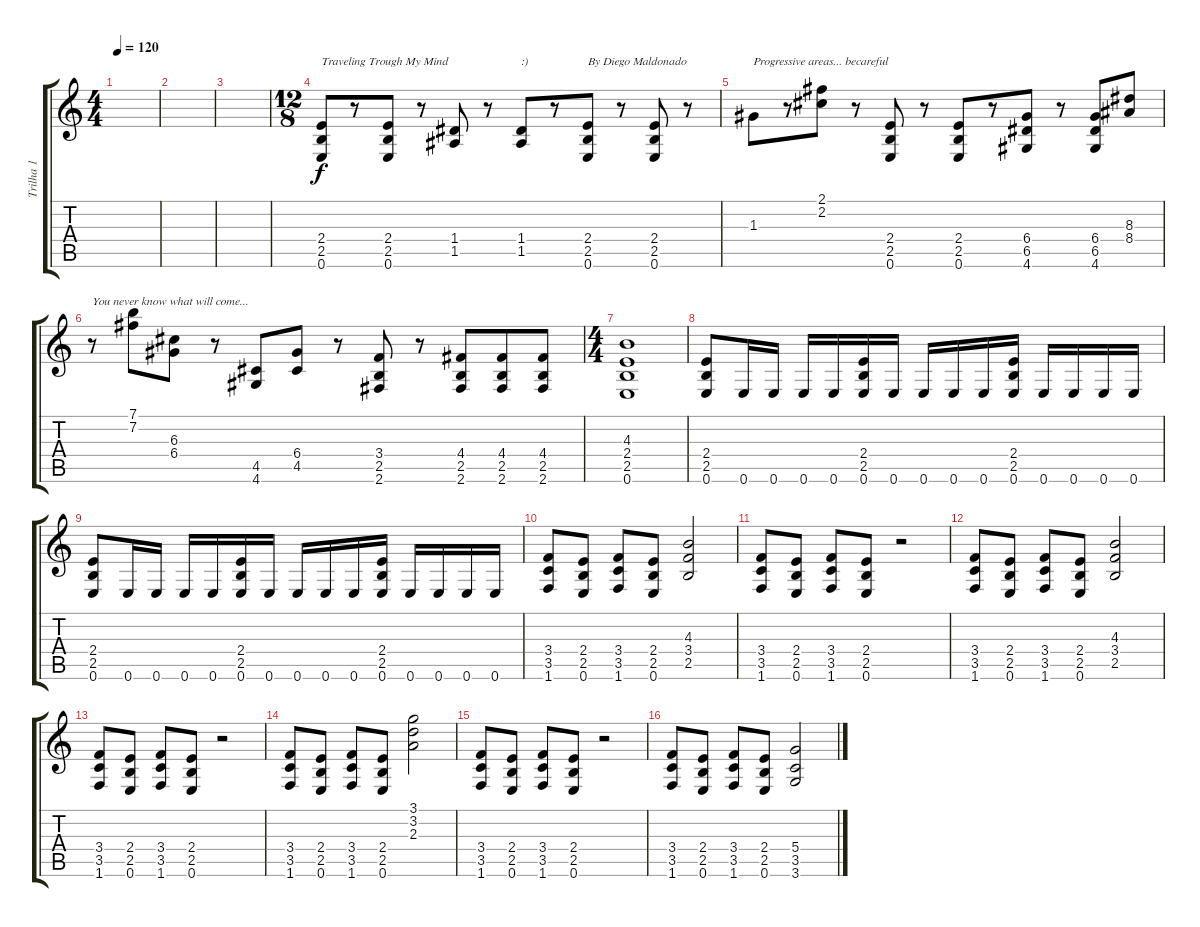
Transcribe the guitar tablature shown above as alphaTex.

\track ("Trilha 1" "Trilha 1") {instrument overdrivenguitar}
\staff {score tabs}
\tuning (E4 B3 G3 D3 A2 E2) {hide}
\ts (4 4)
\tempo 120
\clef g2
\ks c
|
|
|
\ts (12 8)
(2.4 2.5 0.6).8{txt "Traveling Trough My Mind"} r.8 (2.4 2.5 0.6).8 r.8 (1.4 1.5).8 r.8 (1.4 1.5).8{txt ":)"} r.8 (2.4 2.5 0.6).8{txt "By Diego Maldonado"} r.8 (2.4 2.5 0.6).8 r.8 |
1.3.8{txt "Progressive areas... becareful"} r.8 (2.1 2.2).8 r.8 (2.4 2.5 0.6).8 r.8 (2.4 2.5 0.6).8 r.8 (6.4 6.5 4.6).8 r.8 (6.4 6.5 4.6).8 (8.3 8.4).8 |
r.8{txt "You never know what will come..."} (7.1 7.2).8 (6.3 6.4).8 r.8 (4.5 4.6).8 (6.4 4.5).8 r.8 (3.4 2.5 2.6).8 r.8 (4.4 2.5 2.6).8 (4.4 2.5 2.6).8 (4.4 2.5 2.6).8 |
\ts (4 4)
(4.3 2.4 2.5 0.6).1 |
(2.4 2.5 0.6).8 0.6.16 0.6.16 0.6.16 0.6.16 (2.4 2.5 0.6).16 0.6.16 0.6.16 0.6.16 0.6.16 (2.4 2.5 0.6).16 0.6.16 0.6.16 0.6.16 0.6.16 |
(2.4 2.5 0.6).8 0.6.16 0.6.16 0.6.16 0.6.16 (2.4 2.5 0.6).16 0.6.16 0.6.16 0.6.16 0.6.16 (2.4 2.5 0.6).16 0.6.16 0.6.16 0.6.16 0.6.16 |
(3.4 3.5 1.6).8 (2.4 2.5 0.6).8 (3.4 3.5 1.6).8 (2.4 2.5 0.6).8 (4.3 3.4 2.5).2 |
(3.4 3.5 1.6).8 (2.4 2.5 0.6).8 (3.4 3.5 1.6).8 (2.4 2.5 0.6).8 r.2 |
(3.4 3.5 1.6).8 (2.4 2.5 0.6).8 (3.4 3.5 1.6).8 (2.4 2.5 0.6).8 (4.3 3.4 2.5).2 |
(3.4 3.5 1.6).8 (2.4 2.5 0.6).8 (3.4 3.5 1.6).8 (2.4 2.5 0.6).8 r.2 |
(3.4 3.5 1.6).8 (2.4 2.5 0.6).8 (3.4 3.5 1.6).8 (2.4 2.5 0.6).8 (3.1 3.2 2.3).2 |
(3.4 3.5 1.6).8 (2.4 2.5 0.6).8 (3.4 3.5 1.6).8 (2.4 2.5 0.6).8 r.2 |
(3.4 3.5 1.6).8 (2.4 2.5 0.6).8 (3.4 3.5 1.6).8 (2.4 2.5 0.6).8 (5.4 3.5 3.6).2
